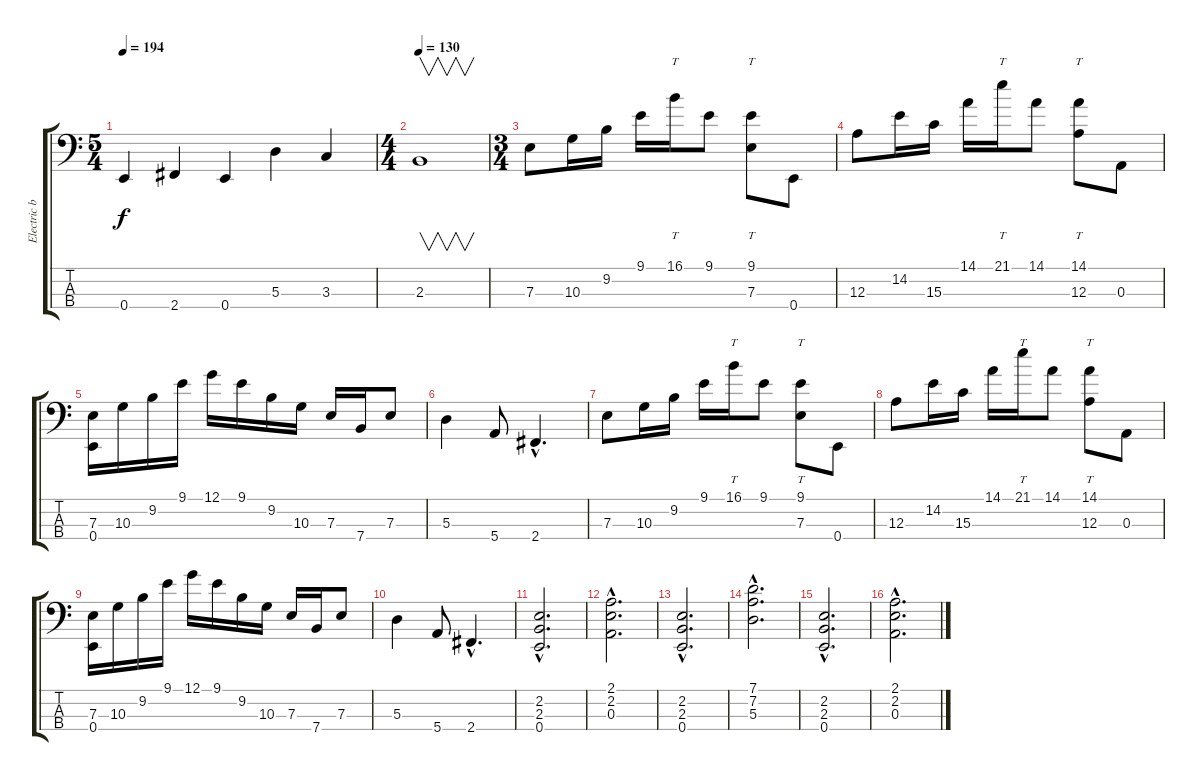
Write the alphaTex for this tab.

\track ("Electric bass" "Electric b") {instrument electricbassfinger}
\staff {score tabs}
\tuning (G2 D2 A1 E1) {hide}
\ts (5 4)
\tempo 194
\clef f4
\ks c
0.4.4{dy f} 2.4.4 0.4.4 5.3.4 3.3.4 |
\ts (4 4)
\tempo 130
2.3.1{v} |
\ts (3 4)
7.3.8 10.3.16 9.2.16 9.1.16 16.1.16{tt} 9.1.8 (9.1 7.3).8{tt} 0.4.8 |
12.3.8 14.2.16 15.3.16 14.1.16 21.1.16{tt} 14.1.8 (14.1 12.3).8{tt} 0.3.8 |
(7.3 0.4).16 10.3.16 9.2.16 9.1.16 12.1.16 9.1.16 9.2.16 10.3.16 7.3.16 7.4.16 7.3.8 |
5.3.4 5.4.8 2.4{hac}.4{d} |
7.3.8 10.3.16 9.2.16 9.1.16 16.1.16{tt} 9.1.8 (9.1 7.3).8{tt} 0.4.8 |
12.3.8 14.2.16 15.3.16 14.1.16 21.1.16{tt} 14.1.8 (14.1 12.3).8{tt} 0.3.8 |
(7.3 0.4).16 10.3.16 9.2.16 9.1.16 12.1.16 9.1.16 9.2.16 10.3.16 7.3.16 7.4.16 7.3.8 |
5.3.4 5.4.8 2.4{hac}.4{d} |
(2.2{hac} 2.3{hac} 0.4{hac}).2{d} |
(2.1{hac} 2.2{hac} 0.3{hac}).2{d} |
(2.2{hac} 2.3{hac} 0.4{hac}).2{d} |
(7.1{hac} 7.2{hac} 5.3{hac}).2{d} |
(2.2{hac} 2.3{hac} 0.4{hac}).2{d} |
(2.1{hac} 2.2{hac} 0.3{hac}).2{d}
